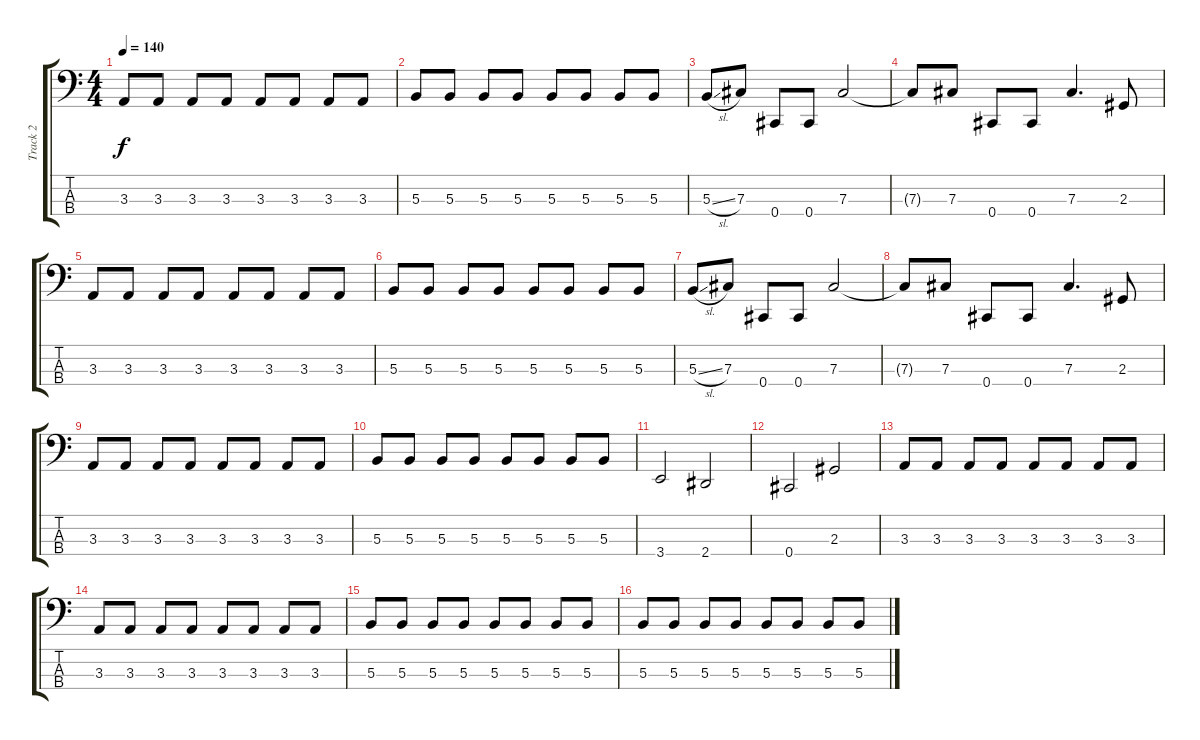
\track ("Track 2" "Track 2") {instrument electricbassfinger}
\staff {score tabs}
\tuning (E2 B1 Gb1 Db1) {hide}
\ts (4 4)
\tempo 140
\clef f4
\ks c
3.3.8{dy f} 3.3.8 3.3.8 3.3.8 3.3.8 3.3.8 3.3.8 3.3.8 |
5.3.8 5.3.8 5.3.8 5.3.8 5.3.8 5.3.8 5.3.8 5.3.8 |
5.3{sl}.8 7.3.8 0.4.8 0.4.8 7.3.2 |
7.3{t}.8 7.3.8 0.4.8 0.4.8 7.3.4{d} 2.3.8 |
3.3.8 3.3.8 3.3.8 3.3.8 3.3.8 3.3.8 3.3.8 3.3.8 |
5.3.8 5.3.8 5.3.8 5.3.8 5.3.8 5.3.8 5.3.8 5.3.8 |
5.3{sl}.8 7.3.8 0.4.8 0.4.8 7.3.2 |
7.3{t}.8 7.3.8 0.4.8 0.4.8 7.3.4{d} 2.3.8 |
3.3.8 3.3.8 3.3.8 3.3.8 3.3.8 3.3.8 3.3.8 3.3.8 |
5.3.8 5.3.8 5.3.8 5.3.8 5.3.8 5.3.8 5.3.8 5.3.8 |
3.4.2 2.4.2 |
0.4.2 2.3.2 |
3.3.8 3.3.8 3.3.8 3.3.8 3.3.8 3.3.8 3.3.8 3.3.8 |
3.3.8 3.3.8 3.3.8 3.3.8 3.3.8 3.3.8 3.3.8 3.3.8 |
5.3.8 5.3.8 5.3.8 5.3.8 5.3.8 5.3.8 5.3.8 5.3.8 |
5.3.8 5.3.8 5.3.8 5.3.8 5.3.8 5.3.8 5.3.8 5.3.8
